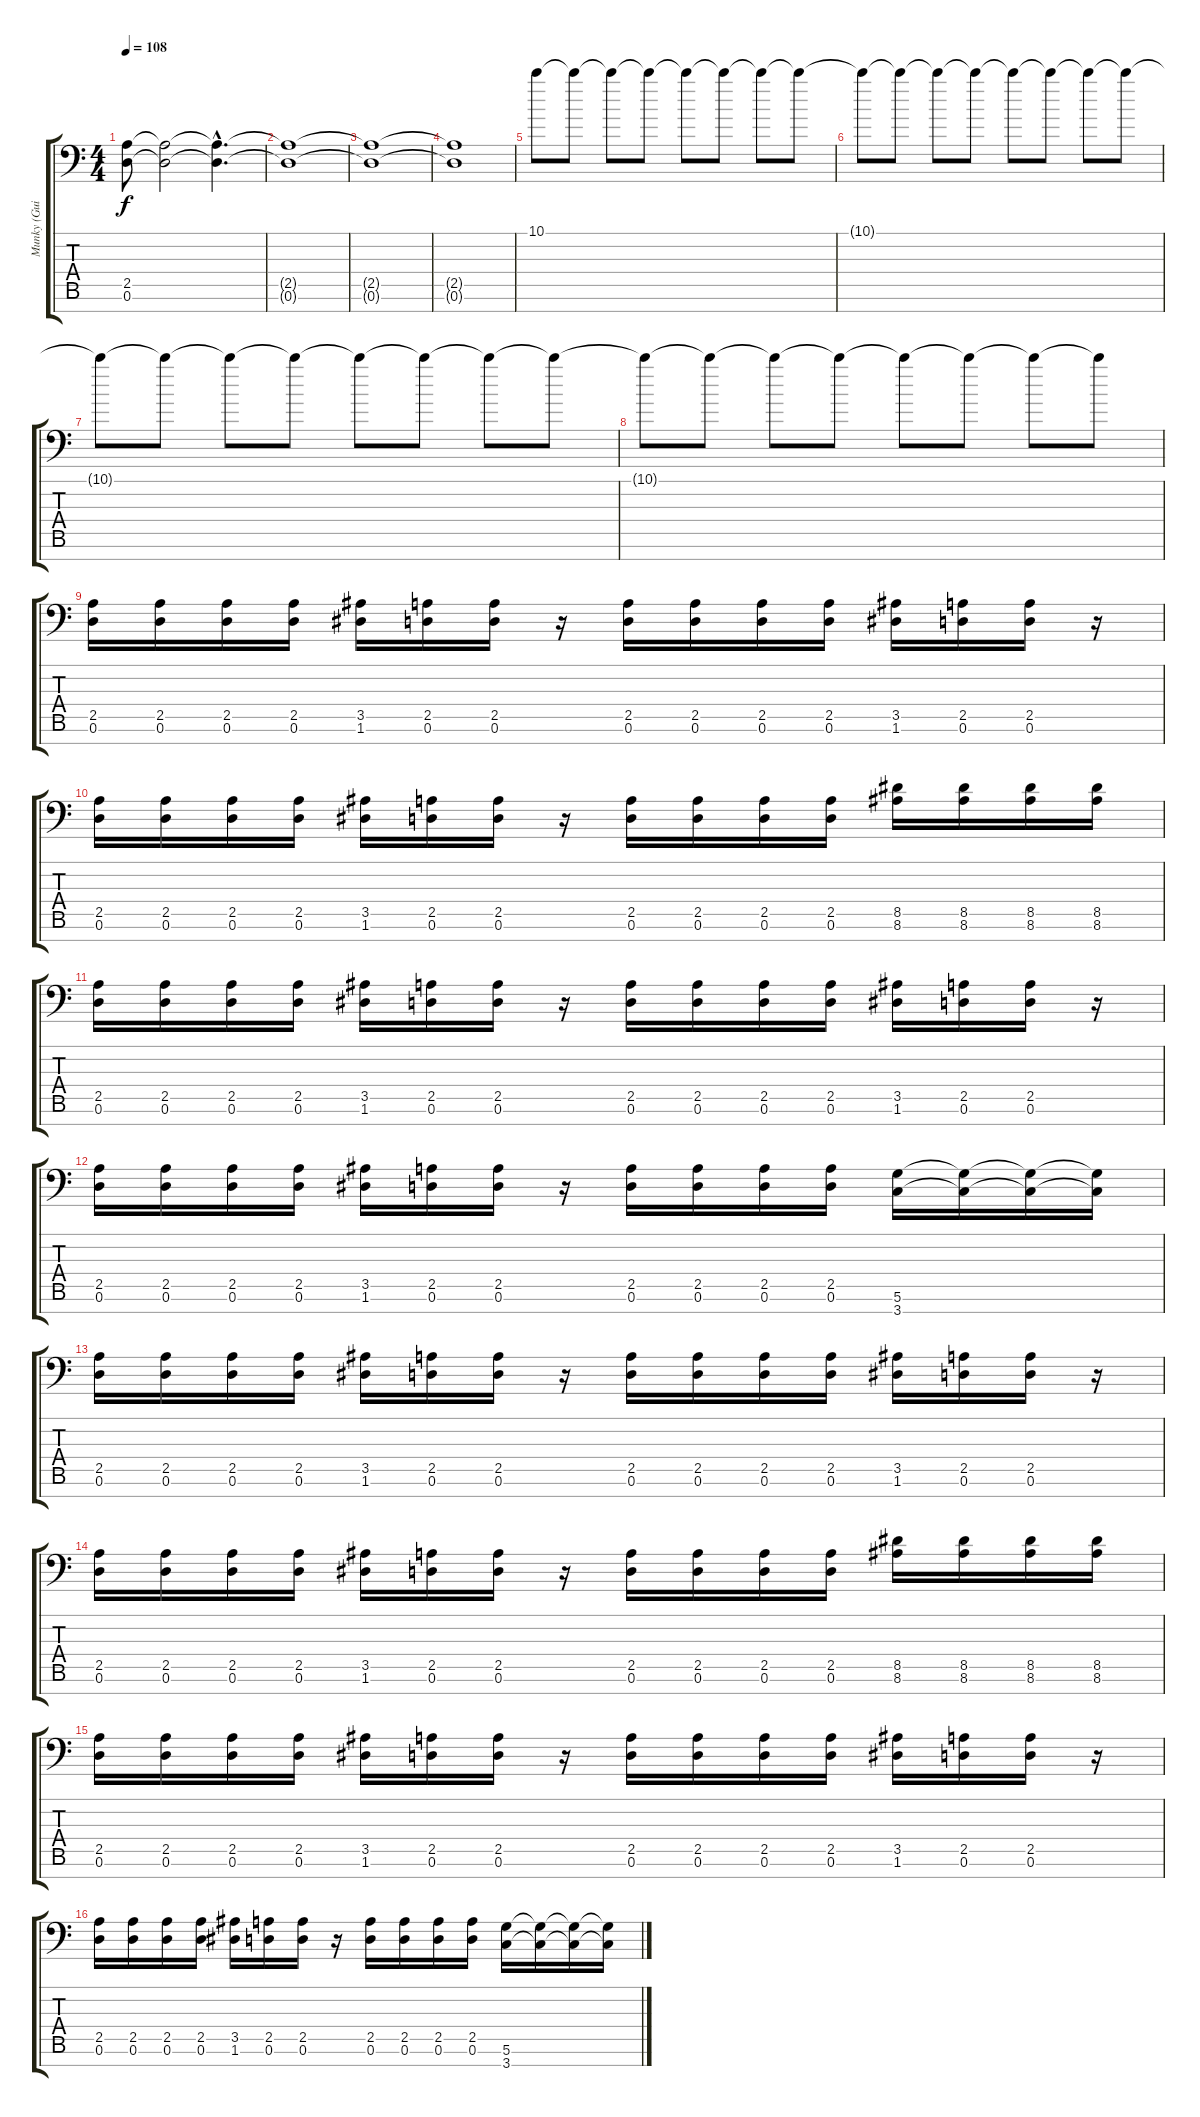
\track ("Munky (Guitare)" "Munky (Gui") {instrument distortionguitar}
\staff {score tabs}
\tuning (D4 A3 F3 C3 G2 D2 A1) {hide}
\ts (4 4)
\tempo 108
\clef f4
\ks c
(2.5 0.6).8{dy f volume 16} (2.5{t} 0.6{t}).2{volume 0} (2.5{hac t} 0.6{hac t}).4{d} |
(2.5{t} 0.6{t}).1 |
(2.5{t} 0.6{t}).1 |
(2.5{t} 0.6{t}).1 |
10.1.8{volume 16} 10.1{t}.8 10.1{t}.8 10.1{t}.8 10.1{t}.8 10.1{t}.8 10.1{t}.8 10.1{t}.8 |
10.1{t}.8 10.1{t}.8 10.1{t}.8 10.1{t}.8 10.1{t}.8 10.1{t}.8 10.1{t}.8 10.1{t}.8 |
10.1{t}.8 10.1{t}.8 10.1{t}.8 10.1{t}.8 10.1{t}.8 10.1{t}.8 10.1{t}.8 10.1{t}.8 |
10.1{t}.8 10.1{t}.8 10.1{t}.8 10.1{t}.8 10.1{t}.8 10.1{t}.8 10.1{t}.8 10.1{t}.8 |
(2.5 0.6).16{volume 11 instrument distortionguitar} (2.5 0.6).16 (2.5 0.6).16 (2.5 0.6).16 (3.5 1.6).16 (2.5 0.6).16 (2.5 0.6).16 r.16 (2.5 0.6).16 (2.5 0.6).16 (2.5 0.6).16 (2.5 0.6).16 (3.5 1.6).16 (2.5 0.6).16 (2.5 0.6).16 r.16 |
(2.5 0.6).16 (2.5 0.6).16 (2.5 0.6).16 (2.5 0.6).16 (3.5 1.6).16 (2.5 0.6).16 (2.5 0.6).16 r.16 (2.5 0.6).16 (2.5 0.6).16 (2.5 0.6).16 (2.5 0.6).16 (8.5 8.6).16 (8.5 8.6).16 (8.5 8.6).16 (8.5 8.6).16 |
(2.5 0.6).16 (2.5 0.6).16 (2.5 0.6).16 (2.5 0.6).16 (3.5 1.6).16 (2.5 0.6).16 (2.5 0.6).16 r.16 (2.5 0.6).16 (2.5 0.6).16 (2.5 0.6).16 (2.5 0.6).16 (3.5 1.6).16 (2.5 0.6).16 (2.5 0.6).16 r.16 |
(2.5 0.6).16 (2.5 0.6).16 (2.5 0.6).16 (2.5 0.6).16 (3.5 1.6).16 (2.5 0.6).16 (2.5 0.6).16 r.16 (2.5 0.6).16 (2.5 0.6).16 (2.5 0.6).16 (2.5 0.6).16 (5.6 3.7).16 (5.6{t} 3.7{t}).16 (5.6{t} 3.7{t}).16 (5.6{t} 3.7{t}).16 |
(2.5 0.6).16 (2.5 0.6).16 (2.5 0.6).16 (2.5 0.6).16 (3.5 1.6).16 (2.5 0.6).16 (2.5 0.6).16 r.16 (2.5 0.6).16 (2.5 0.6).16 (2.5 0.6).16 (2.5 0.6).16 (3.5 1.6).16 (2.5 0.6).16 (2.5 0.6).16 r.16 |
(2.5 0.6).16 (2.5 0.6).16 (2.5 0.6).16 (2.5 0.6).16 (3.5 1.6).16 (2.5 0.6).16 (2.5 0.6).16 r.16 (2.5 0.6).16 (2.5 0.6).16 (2.5 0.6).16 (2.5 0.6).16 (8.5 8.6).16 (8.5 8.6).16 (8.5 8.6).16 (8.5 8.6).16 |
(2.5 0.6).16 (2.5 0.6).16 (2.5 0.6).16 (2.5 0.6).16 (3.5 1.6).16 (2.5 0.6).16 (2.5 0.6).16 r.16 (2.5 0.6).16 (2.5 0.6).16 (2.5 0.6).16 (2.5 0.6).16 (3.5 1.6).16 (2.5 0.6).16 (2.5 0.6).16 r.16 |
(2.5 0.6).16 (2.5 0.6).16 (2.5 0.6).16 (2.5 0.6).16 (3.5 1.6).16 (2.5 0.6).16 (2.5 0.6).16 r.16 (2.5 0.6).16 (2.5 0.6).16 (2.5 0.6).16 (2.5 0.6).16 (5.6 3.7).16 (5.6{t} 3.7{t}).16 (5.6{t} 3.7{t}).16 (5.6{t} 3.7{t}).16
